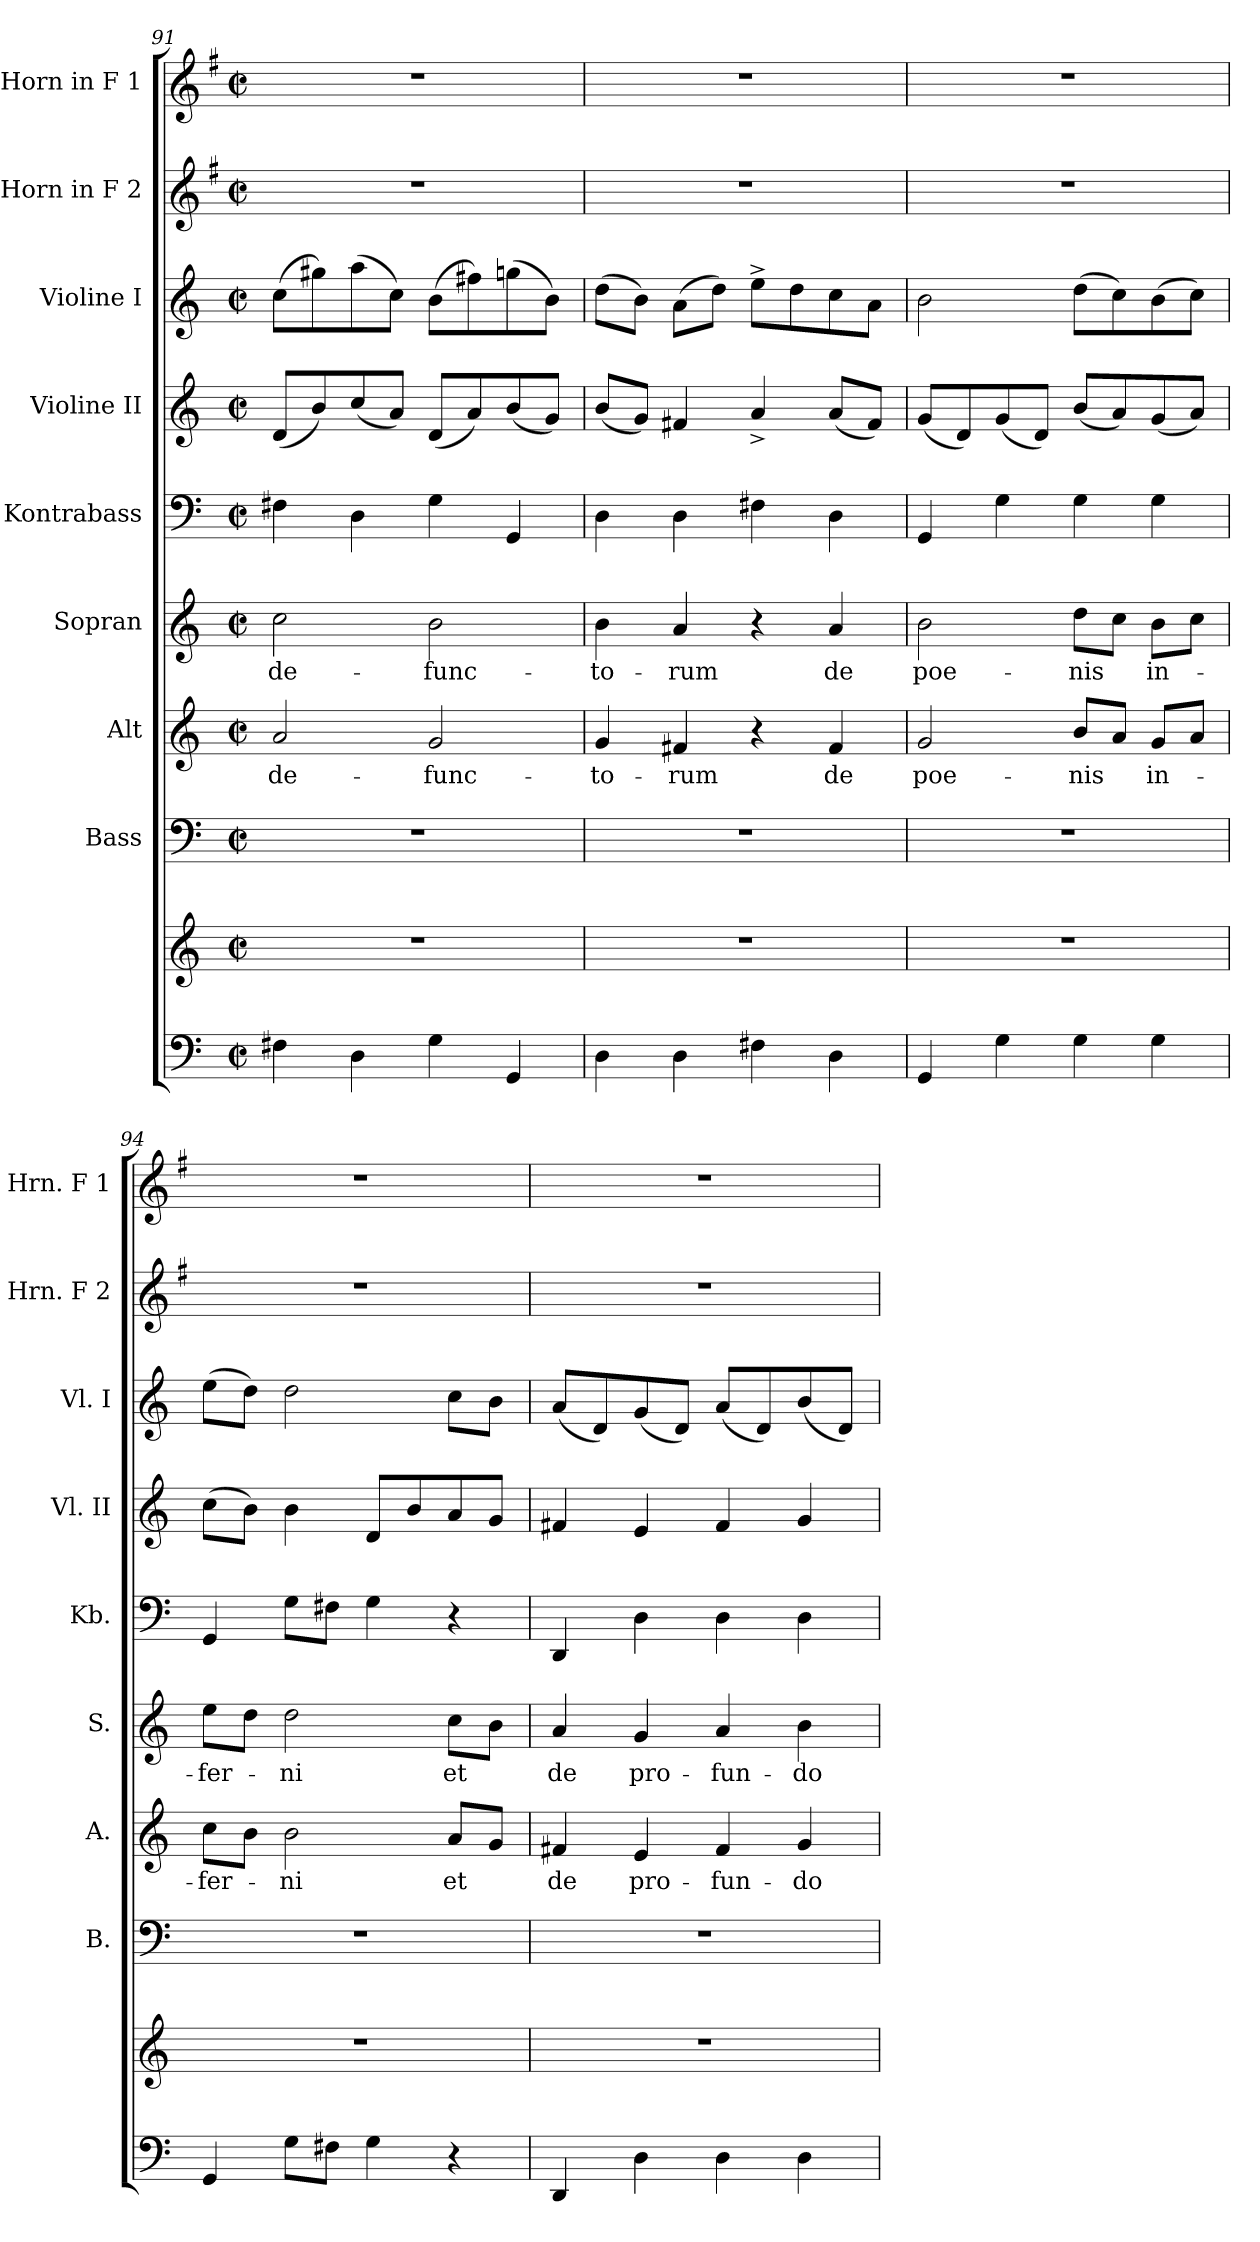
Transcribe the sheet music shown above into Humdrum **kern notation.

**kern	**kern	**kern	**kern	**text	**kern	**text	**kern	**kern	**kern	**kern	**kern
*part9	*part9	*part8	*part7	*part7	*part6	*part6	*part5	*part4	*part3	*part2	*part1
*staff10	*staff9	*staff8	*staff7	*staff7	*staff6	*staff6	*staff5	*staff4	*staff3	*staff2	*staff1
*	*	*I"Bass	*I"Alt	*	*I"Sopran	*	*I"Kontrabass	*I"Violine II	*I"Violine I	*I"Horn in F 2	*I"Horn in F 1
*	*	*I'B.	*I'A.	*	*I'S.	*	*I'Kb.	*I'Vl. II	*I'Vl. I	*I'Hrn. F 2	*I'Hrn. F 1
!!LO:PB:g=z
*clefF4	*clefG2	*clefF4	*clefG2	*	*clefG2	*	*clefF4	*clefG2	*clefG2	*clefG2	*clefG2
*	*	*	*	*	*	*	*ITrd7c12	*	*	*ITrd4c7	*ITrd4c7
*k[]	*k[]	*k[]	*k[]	*	*k[]	*	*k[]	*k[]	*k[]	*k[]	*k[]
*C:	*C:	*C:	*C:	*	*C:	*	*C:	*C:	*C:	*C:	*C:
*M2/2	*M2/2	*M2/2	*M2/2	*	*M2/2	*	*M2/2	*M2/2	*M2/2	*M2/2	*M2/2
*met(c|)	*met(c|)	*met(c|)	*met(c|)	*	*met(c|)	*	*met(c|)	*met(c|)	*met(c|)	*met(c|)	*met(c|)
=91	=91	=91	=91	=91	=91	=91	=91	=91	=91	=91	=91
!	!	!	!	!LO:LY:b	!	!LO:LY:b	!	!	!	!	!
4F#X\	1r	1r	2a/	de-	2cc\	de-	4FF#X\	(<8d/L	(>8cc\L	1r	1r
.	.	.	.	.	.	.	.	8b/)	8gg#X\)	.	.
4D\	.	.	.	.	.	.	4DD\	(<8cc/	(>8aa\	.	.
.	.	.	.	.	.	.	.	8a/J)	8cc\J)	.	.
!	!	!	!	!LO:LY:b	!	!LO:LY:b	!	!	!	!	!
4G\	.	.	2g/	-func-	2b\	-func-	4GG\	(<8d/L	(>8b\L	.	.
.	.	.	.	.	.	.	.	8a/)	8ff#X\)	.	.
4GG/	.	.	.	.	.	.	4GGG/	(<8b/	(>8ggn\	.	.
.	.	.	.	.	.	.	.	8g/J)	8b\J)	.	.
=92	=92	=92	=92	=92	=92	=92	=92	=92	=92	=92	=92
!	!	!	!	!LO:LY:b	!	!LO:LY:b	!	!	!	!	!
4D\	1r	1r	4g/	-to-	4b\	-to-	4DD\	(<8b/L	(>8dd\L	1r	1r
.	.	.	.	.	.	.	.	8g/J)	8b\J)	.	.
!	!	!	!	!LO:LY:b	!	!LO:LY:b	!	!	!	!	!
4D\	.	.	4f#X/	-rum	4a/	-rum	4DD\	4f#X/	(>8a\L	.	.
.	.	.	.	.	.	.	.	.	8dd\J)	.	.
4F#X\	.	.	4r	.	4r	.	4FF#X\	4a^</	8ee^>\L	.	.
.	.	.	.	.	.	.	.	.	8dd\	.	.
!	!	!	!	!LO:LY:b	!	!LO:LY:b	!	!	!	!	!
4D\	.	.	4f#/	de	4a/	de	4DD\	(<8a/L	8cc\	.	.
.	.	.	.	.	.	.	.	8f#/J)	8a\J	.	.
=93	=93	=93	=93	=93	=93	=93	=93	=93	=93	=93	=93
!	!	!	!	!LO:LY:b	!	!LO:LY:b	!	!	!	!	!
4GG/	1r	1r	2g/	poe-	2b\	poe-	4GGG/	(<8g/L	2b\	1r	1r
.	.	.	.	.	.	.	.	8d/)	.	.	.
4G\	.	.	.	.	.	.	4GG\	(<8g/	.	.	.
.	.	.	.	.	.	.	.	8d/J)	.	.	.
!	!	!	!	!LO:LY:b	!	!LO:LY:b	!	!	!	!	!
4G\	.	.	8b/L	-nis	8dd\L	-nis	4GG\	(<8b/L	(>8dd\L	.	.
.	.	.	8a/J	.	8cc\J	.	.	8a/)	8cc\)	.	.
!	!	!	!	!LO:LY:b	!	!LO:LY:b	!	!	!	!	!
4G\	.	.	8g/L	in-	8b\L	in-	4GG\	(<8g/	(>8b\	.	.
.	.	.	8a/J	.	8cc\J	.	.	8a/J)	8cc\J)	.	.
=94	=94	=94	=94	=94	=94	=94	=94	=94	=94	=94	=94
!	!	!	!	!LO:LY:b	!	!LO:LY:b	!	!	!	!	!
4GG/	1r	1r	8cc\L	-fer-	8ee\L	-fer-	4GGG/	(>8cc\L	(>8ee\L	1r	1r
.	.	.	8b\J	.	8dd\J	.	.	8b\J)	8dd\J)	.	.
!	!	!	!	!LO:LY:b	!	!LO:LY:b	!	!	!	!	!
8G\L	.	.	2b\	-ni	2dd\	-ni	8GG\L	4b\	2dd\	.	.
8F#X\J	.	.	.	.	.	.	8FF#X\J	.	.	.	.
4G\	.	.	.	.	.	.	4GG\	8d/L	.	.	.
.	.	.	.	.	.	.	.	8b/	.	.	.
!	!	!	!	!LO:LY:b	!	!LO:LY:b	!	!	!	!	!
4r	.	.	8a/L	et	8cc\L	et	4r	8a/	8cc\L	.	.
.	.	.	8g/J	.	8b\J	.	.	8g/J	8b\J	.	.
!!LO:PB:g=z
=95	=95	=95	=95	=95	=95	=95	=95	=95	=95	=95	=95
!	!	!	!	!LO:LY:b	!	!LO:LY:b	!	!	!	!	!
4DD/	1r	1r	4f#X/	de	4a/	de	4DDD/	4f#X/	(<8a/L	1r	1r
.	.	.	.	.	.	.	.	.	8d/)	.	.
!	!	!	!	!LO:LY:b	!	!LO:LY:b	!	!	!	!	!
4D\	.	.	4e/	pro-	4g/	pro-	4DD\	4e/	(<8g/	.	.
.	.	.	.	.	.	.	.	.	8d/J)	.	.
!	!	!	!	!LO:LY:b	!	!LO:LY:b	!	!	!	!	!
4D\	.	.	4f#/	-fun-	4a/	-fun-	4DD\	4f#/	(<8a/L	.	.
.	.	.	.	.	.	.	.	.	8d/)	.	.
!	!	!	!	!LO:LY:b	!	!LO:LY:b	!	!	!	!	!
4D\	.	.	4g/	-do	4b\	-do	4DD\	4g/	(<8b/	.	.
.	.	.	.	.	.	.	.	.	8d/J)	.	.
=	=	=	=	=	=	=	=	=	=	=	=
*-	*-	*-	*-	*-	*-	*-	*-	*-	*-	*-	*-
